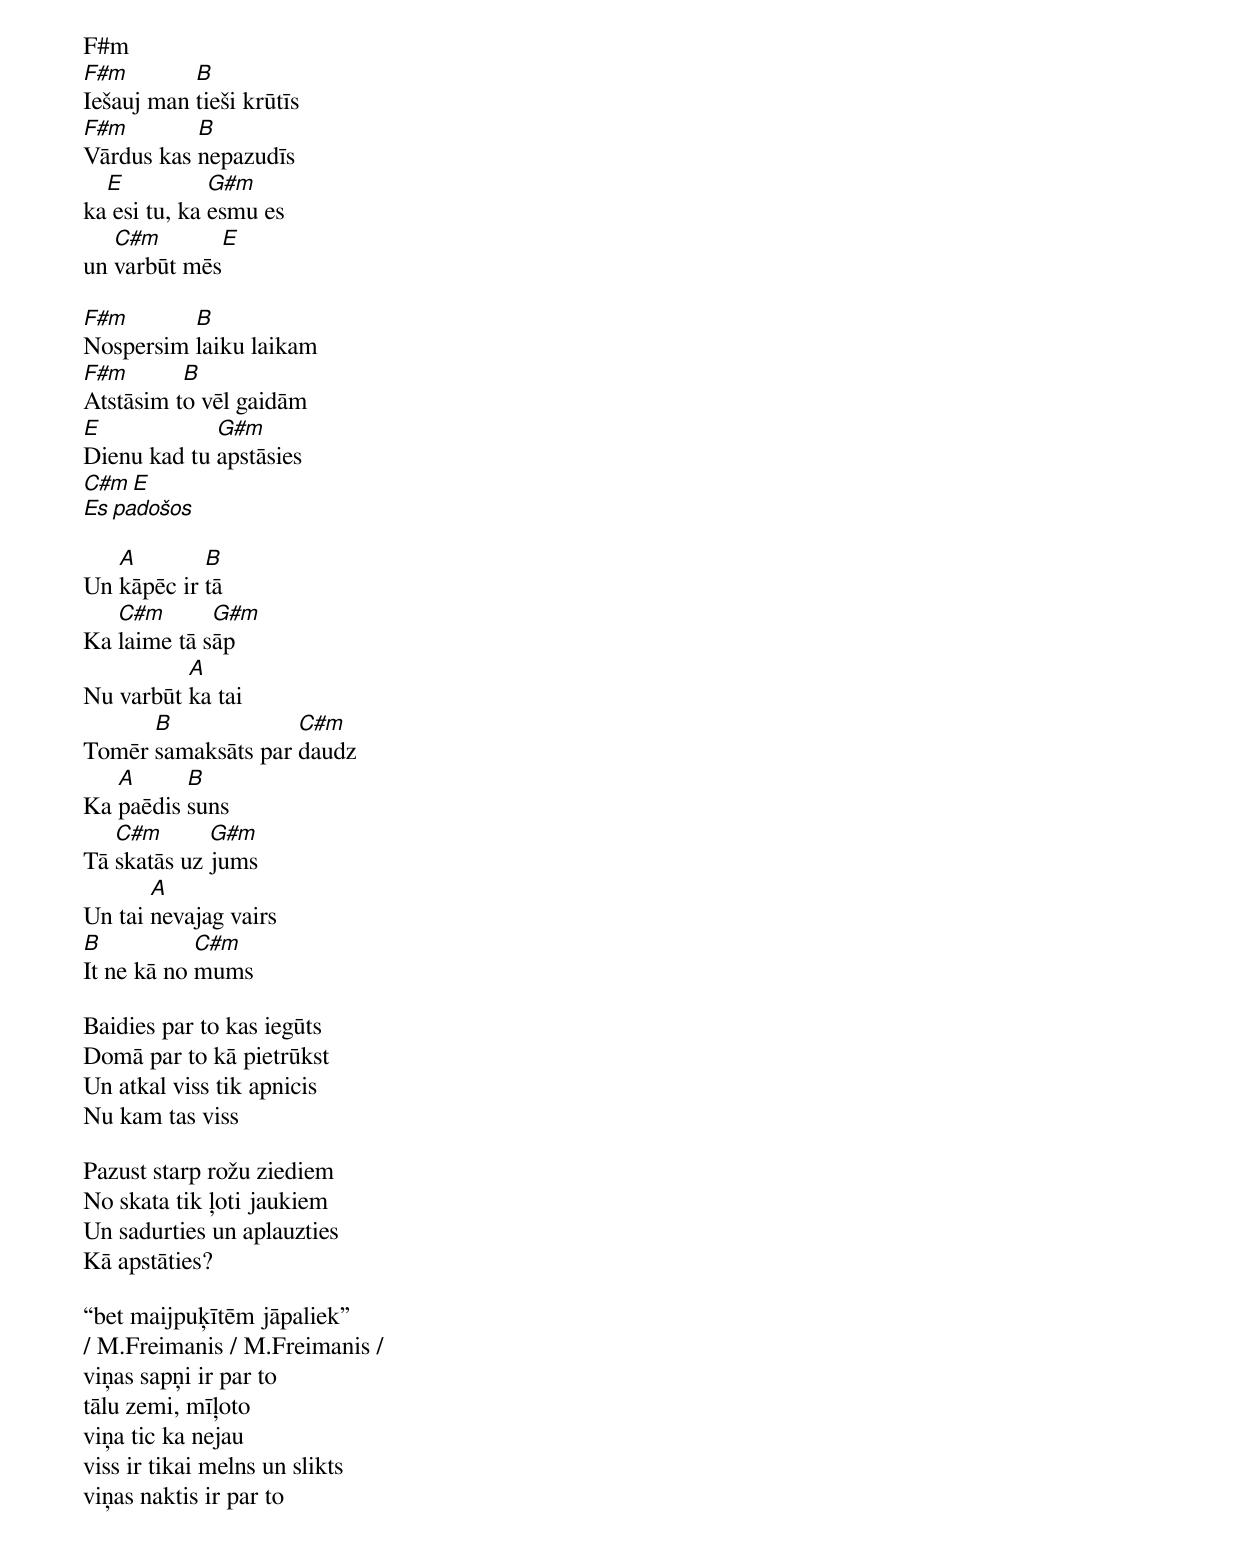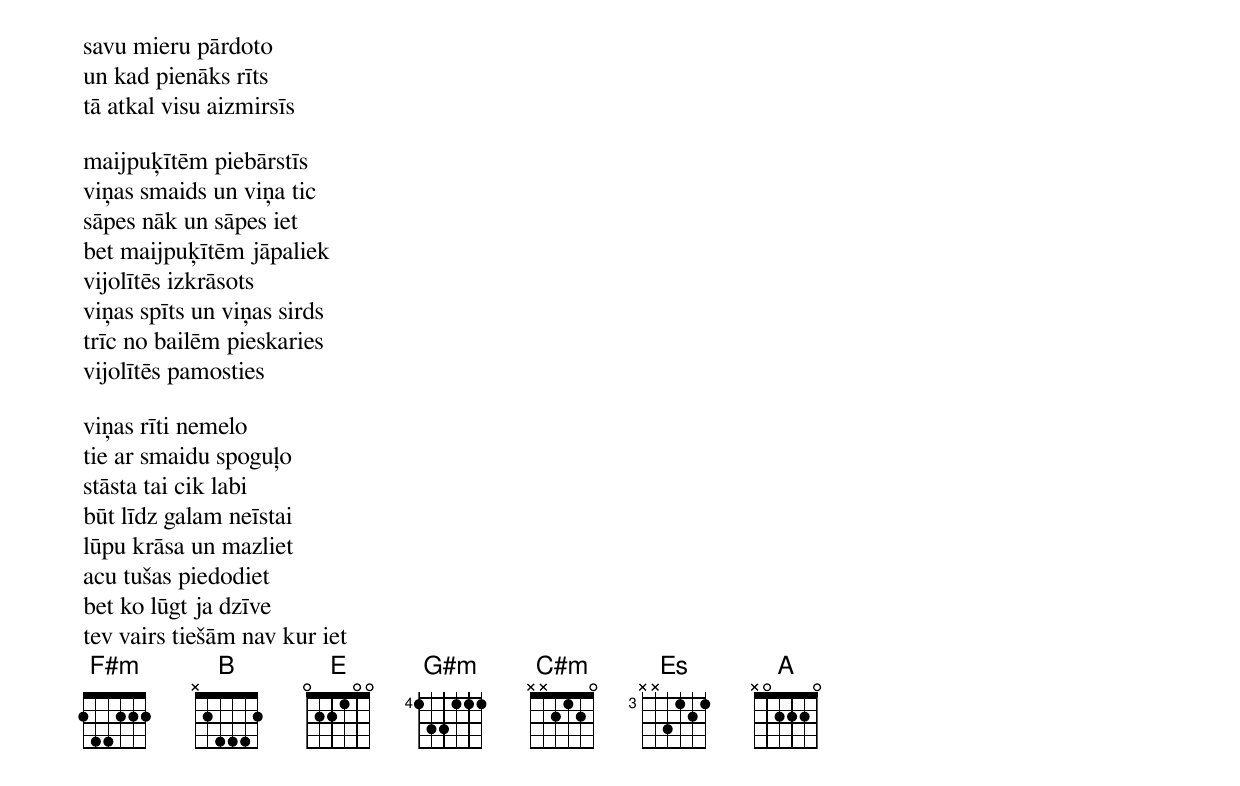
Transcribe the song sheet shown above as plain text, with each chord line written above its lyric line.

F#m
F#m        B
Iešauj man tieši krūtīs
F#m        B
Vārdus kas nepazudīs
  E           G#m
ka esi tu, ka esmu es
   C#m        E
un varbūt mēs

F#m       B
Nospersim laiku laikam
F#m       B
Atstāsim to vēl gaidām
E            G#m
Dienu kad tu apstāsies
   C#m       E
Es padošos

   A        B
Un kāpēc ir tā
   C#m       G#m
Ka laime tā sāp
          A
Nu varbūt ka tai
      B             C#m
Tomēr samaksāts par daudz
   A      B
Ka paēdis suns
   C#m       G#m
Tā skatās uz jums
       A
Un tai nevajag vairs
B           C#m
It ne kā no mums

Baidies par to kas iegūts
Domā par to kā pietrūkst
Un atkal viss tik apnicis
Nu kam tas viss

Pazust starp rožu ziediem
No skata tik ļoti jaukiem
Un sadurties un aplauzties
Kā apstāties?

“bet maijpuķītēm jāpaliek”
/ M.Freimanis / M.Freimanis /
viņas sapņi ir par to
tālu zemi, mīļoto
viņa tic ka nejau
viss ir tikai melns un slikts
viņas naktis ir par to
savu mieru pārdoto
un kad pienāks rīts
tā atkal visu aizmirsīs

maijpuķītēm piebārstīs
viņas smaids un viņa tic
sāpes nāk un sāpes iet
bet maijpuķītēm jāpaliek
vijolītēs izkrāsots
viņas spīts un viņas sirds
trīc no bailēm pieskaries
vijolītēs pamosties

viņas rīti nemelo
tie ar smaidu spoguļo
stāsta tai cik labi
būt līdz galam neīstai
lūpu krāsa un mazliet
acu tušas piedodiet
bet ko lūgt ja dzīve
tev vairs tiešām nav kur iet
